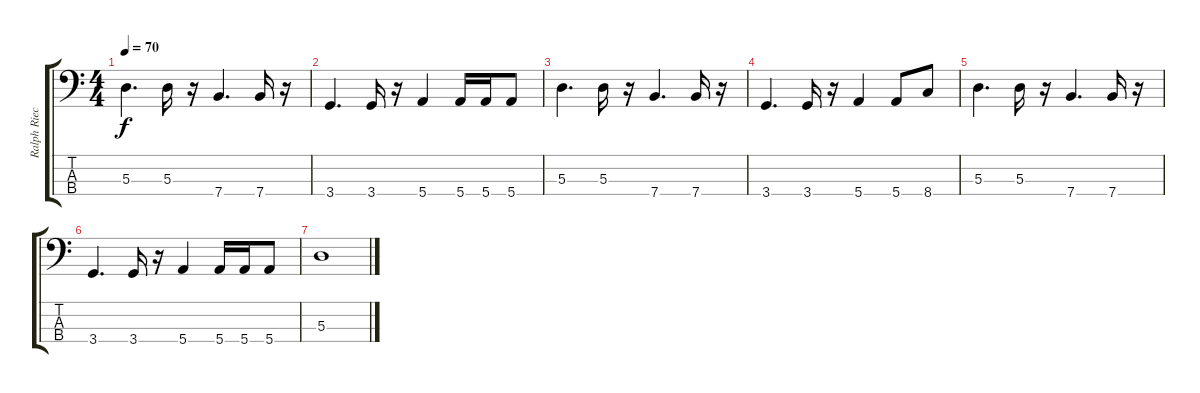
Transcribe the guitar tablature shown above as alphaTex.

\track ("Ralph Rieckermann" "Ralph Riec") {instrument electricbassfinger}
\staff {score tabs}
\tuning (G2 D2 A1 E1) {hide}
\ts (4 4)
\tempo 70
\clef f4
\ks c
5.3.4{d dy f} 5.3.16 r.16 7.4.4{d} 7.4.16 r.16 |
3.4.4{d} 3.4.16 r.16 5.4.4 5.4.16 5.4.16 5.4.8 |
5.3.4{d} 5.3.16 r.16 7.4.4{d} 7.4.16 r.16 |
3.4.4{d} 3.4.16 r.16 5.4.4 5.4.8 8.4.8 |
5.3.4{d} 5.3.16 r.16 7.4.4{d} 7.4.16 r.16 |
3.4.4{d} 3.4.16 r.16 5.4.4 5.4.16 5.4.16 5.4.8 |
5.3.1
